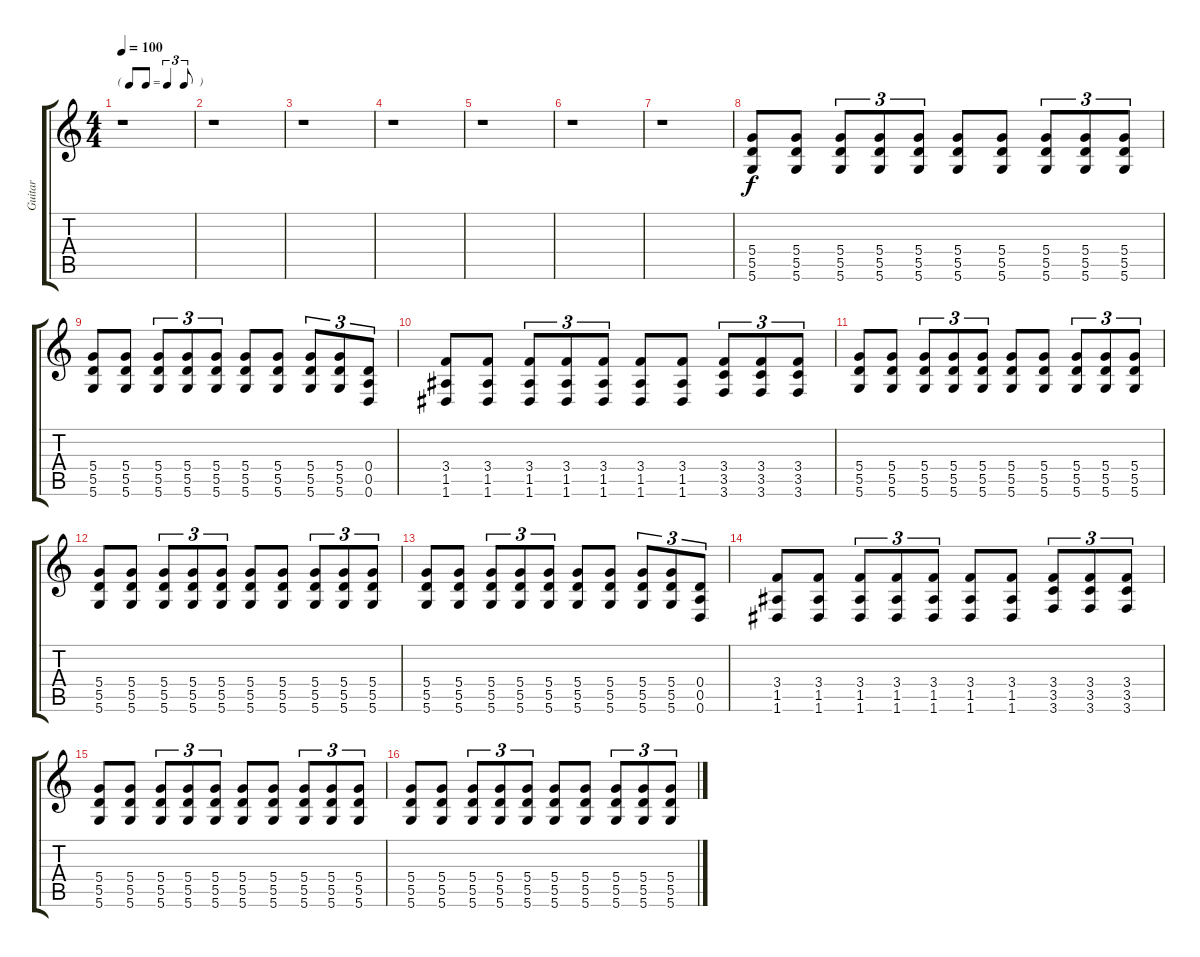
\track ("Guitar" "Guitar") {instrument distortionguitar}
\staff {score tabs}
\tuning (E4 B3 G3 D3 A2 D2) {hide}
\ts (4 4)
\tf triplet8th
\tempo 100
\clef g2
\ks c
r.1{dy f} |
r.1 |
r.1 |
r.1 |
r.1 |
r.1 |
r.1 |
(5.4 5.5 5.6).8 (5.4 5.5 5.6).8 (5.4 5.5 5.6).8{tu (3 2)} (5.4 5.5 5.6).8{tu (3 2)} (5.4 5.5 5.6).8{tu (3 2)} (5.4 5.5 5.6).8 (5.4 5.5 5.6).8 (5.4 5.5 5.6).8{tu (3 2)} (5.4 5.5 5.6).8{tu (3 2)} (5.4 5.5 5.6).8{tu (3 2)} |
(5.4 5.5 5.6).8 (5.4 5.5 5.6).8 (5.4 5.5 5.6).8{tu (3 2)} (5.4 5.5 5.6).8{tu (3 2)} (5.4 5.5 5.6).8{tu (3 2)} (5.4 5.5 5.6).8 (5.4 5.5 5.6).8 (5.4 5.5 5.6).8{tu (3 2)} (5.4 5.5 5.6).8{tu (3 2)} (0.4 0.5 0.6).8{tu (3 2)} |
(3.4 1.5 1.6).8 (3.4 1.5 1.6).8 (3.4 1.5 1.6).8{tu (3 2)} (3.4 1.5 1.6).8{tu (3 2)} (3.4 1.5 1.6).8{tu (3 2)} (3.4 1.5 1.6).8 (3.4 1.5 1.6).8 (3.4 3.5 3.6).8{tu (3 2)} (3.4 3.5 3.6).8{tu (3 2)} (3.4 3.5 3.6).8{tu (3 2)} |
(5.4 5.5 5.6).8 (5.4 5.5 5.6).8 (5.4 5.5 5.6).8{tu (3 2)} (5.4 5.5 5.6).8{tu (3 2)} (5.4 5.5 5.6).8{tu (3 2)} (5.4 5.5 5.6).8 (5.4 5.5 5.6).8 (5.4 5.5 5.6).8{tu (3 2)} (5.4 5.5 5.6).8{tu (3 2)} (5.4 5.5 5.6).8{tu (3 2)} |
(5.4 5.5 5.6).8 (5.4 5.5 5.6).8 (5.4 5.5 5.6).8{tu (3 2)} (5.4 5.5 5.6).8{tu (3 2)} (5.4 5.5 5.6).8{tu (3 2)} (5.4 5.5 5.6).8 (5.4 5.5 5.6).8 (5.4 5.5 5.6).8{tu (3 2)} (5.4 5.5 5.6).8{tu (3 2)} (5.4 5.5 5.6).8{tu (3 2)} |
(5.4 5.5 5.6).8 (5.4 5.5 5.6).8 (5.4 5.5 5.6).8{tu (3 2)} (5.4 5.5 5.6).8{tu (3 2)} (5.4 5.5 5.6).8{tu (3 2)} (5.4 5.5 5.6).8 (5.4 5.5 5.6).8 (5.4 5.5 5.6).8{tu (3 2)} (5.4 5.5 5.6).8{tu (3 2)} (0.4 0.5 0.6).8{tu (3 2)} |
(3.4 1.5 1.6).8 (3.4 1.5 1.6).8 (3.4 1.5 1.6).8{tu (3 2)} (3.4 1.5 1.6).8{tu (3 2)} (3.4 1.5 1.6).8{tu (3 2)} (3.4 1.5 1.6).8 (3.4 1.5 1.6).8 (3.4 3.5 3.6).8{tu (3 2)} (3.4 3.5 3.6).8{tu (3 2)} (3.4 3.5 3.6).8{tu (3 2)} |
(5.4 5.5 5.6).8 (5.4 5.5 5.6).8 (5.4 5.5 5.6).8{tu (3 2)} (5.4 5.5 5.6).8{tu (3 2)} (5.4 5.5 5.6).8{tu (3 2)} (5.4 5.5 5.6).8 (5.4 5.5 5.6).8 (5.4 5.5 5.6).8{tu (3 2)} (5.4 5.5 5.6).8{tu (3 2)} (5.4 5.5 5.6).8{tu (3 2)} |
(5.4 5.5 5.6).8 (5.4 5.5 5.6).8 (5.4 5.5 5.6).8{tu (3 2)} (5.4 5.5 5.6).8{tu (3 2)} (5.4 5.5 5.6).8{tu (3 2)} (5.4 5.5 5.6).8 (5.4 5.5 5.6).8 (5.4 5.5 5.6).8{tu (3 2)} (5.4 5.5 5.6).8{tu (3 2)} (5.4 5.5 5.6).8{tu (3 2)}
